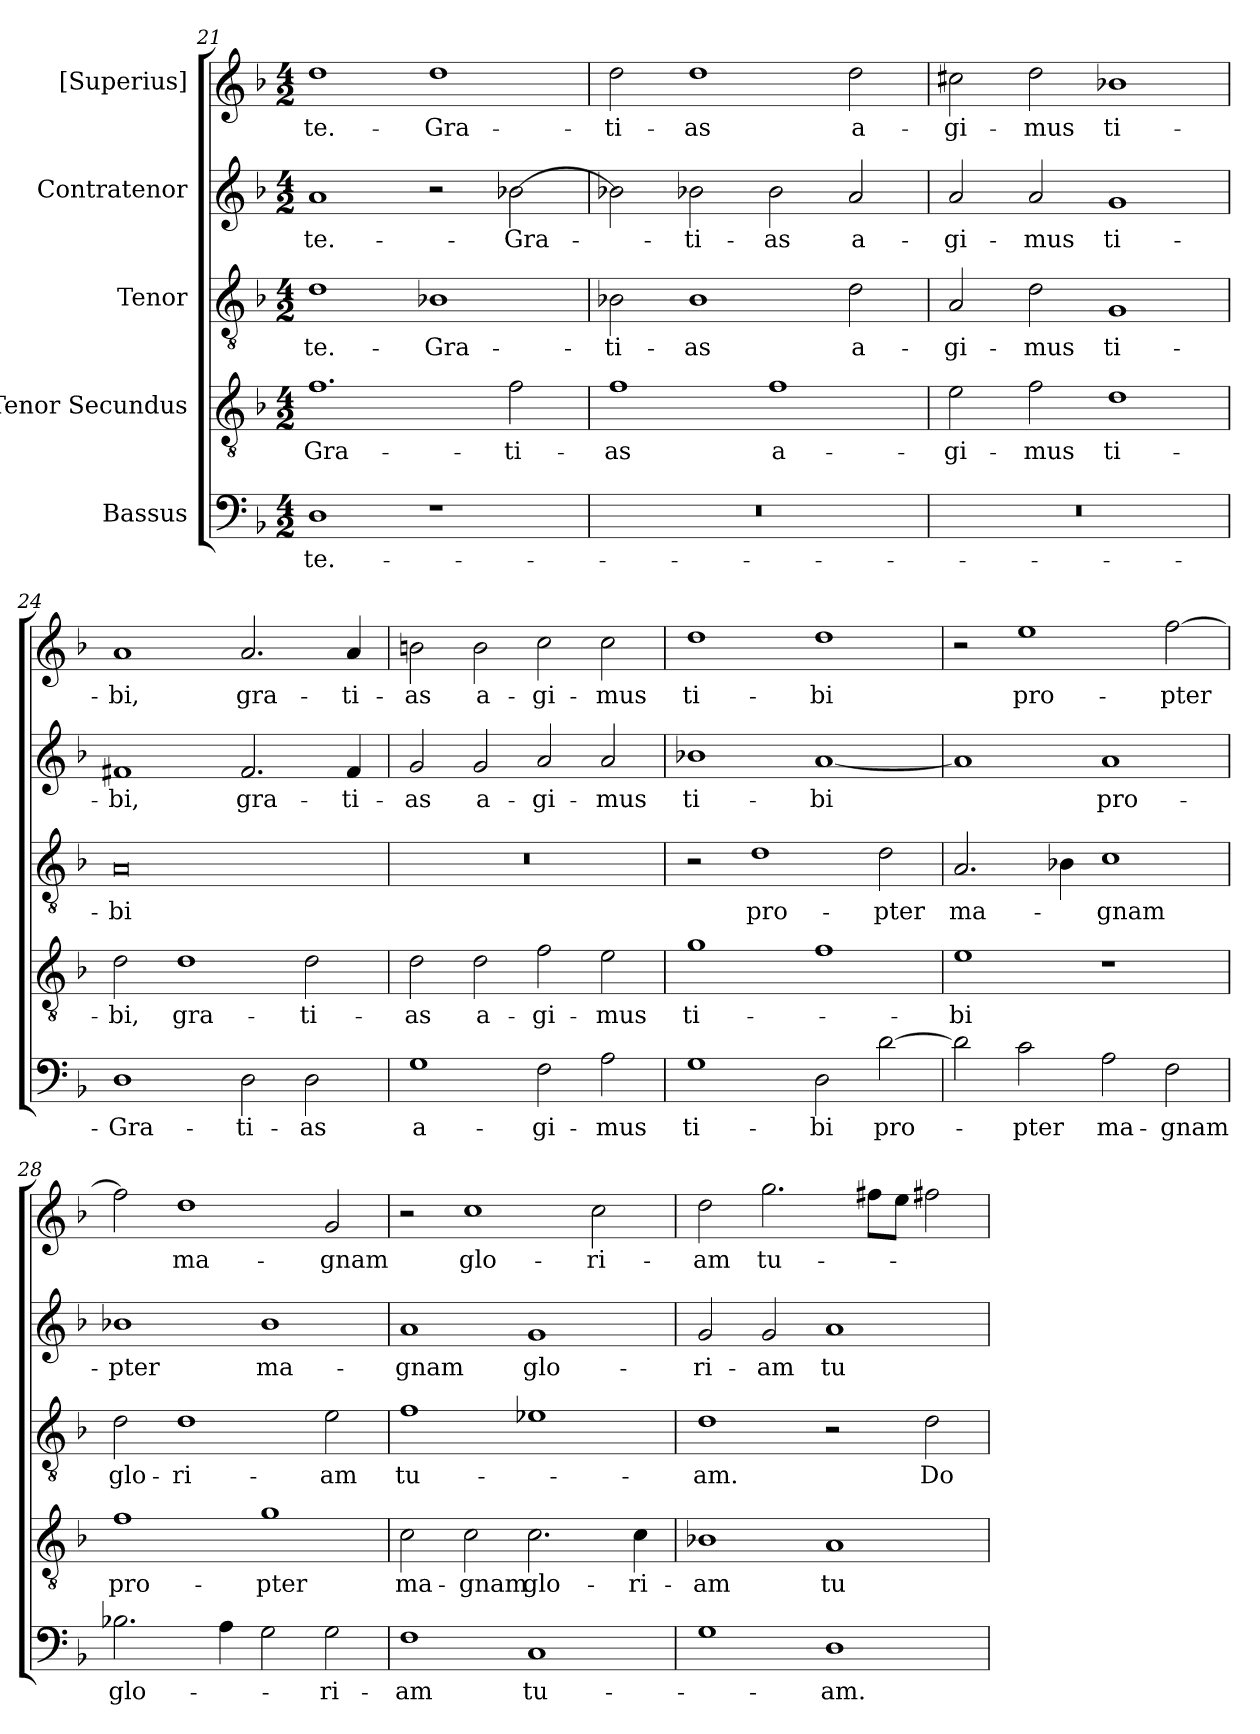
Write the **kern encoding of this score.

**kern	**text	**kern	**text	**kern	**text	**kern	**text	**kern	**text
*part5	*part5	*part4	*part4	*part3	*part3	*part2	*part2	*part1	*part1
*staff5	*staff5	*staff4	*staff4	*staff3	*staff3	*staff2	*staff2	*staff1	*staff1
*I"Bassus	*	*I"Tenor Secundus	*	*I"Tenor	*	*I"Contratenor	*	*I"[Superius]	*
*clefF4	*	*clefGv2	*	*clefGv2	*	*clefG2	*	*clefG2	*
*k[b-]	*	*k[b-]	*	*k[b-]	*	*k[b-]	*	*k[b-]	*
*M4/2	*	*M4/2	*	*M4/2	*	*M4/2	*	*M4/2	*
=21	=21	=21	=21	=21	=21	=21	=21	=21	=21
1D\	te.-	1.f\	Gra-	1d\	te.-	1a/	te.-	1dd\	te.-
1r	.	.	.	1B-X\	Gra-	2r	.	1dd\	Gra-
.	.	2f\	-ti-	.	.	[2b-X\	Gra-	.	.
=22	=22	=22	=22	=22	=22	=22	=22	=22	=22
0r	.	1f\	-as	2B-X\	-ti-	2b-X\]	.	2dd\	-ti-
.	.	.	.	1B-\	-as	2b-X\	-ti-	1dd\	-as
.	.	1f\	a-	.	.	2b-\	-as	.	.
.	.	.	.	2d\	a-	2a/	a-	2dd\	a-
=23	=23	=23	=23	=23	=23	=23	=23	=23	=23
0r	.	2e\	-gi-	2A/	-gi-	2a/	-gi-	2cc#X\	-gi-
.	.	2f\	-mus	2d\	-mus	2a/	-mus	2dd\	-mus
.	.	1d\	ti-	1G/	ti-	1g/	ti-	1b-X\	ti-
=24	=24	=24	=24	=24	=24	=24	=24	=24	=24
1D\	Gra-	2d\	-bi,	0A/	-bi	1f#X/	-bi,	1a/	-bi,
.	.	1d\	gra-	.	.	.	.	.	.
2D\	-ti-	.	.	.	.	2.f#/	gra-	2.a/	gra-
2D\	-as	2d\	-ti-	.	.	.	.	.	.
.	.	.	.	.	.	4f#/	-ti-	4a/	-ti-
=25	=25	=25	=25	=25	=25	=25	=25	=25	=25
1G\	a-	2d\	-as	0r	.	2g/	-as	2b\	-as
.	.	2d\	a-	.	.	2g/	a-	2b\	a-
2F\	-gi-	2f\	-gi-	.	.	2a/	-gi-	2cc\	-gi-
2A\	-mus	2e\	-mus	.	.	2a/	-mus	2cc\	-mus
=26	=26	=26	=26	=26	=26	=26	=26	=26	=26
1G\	ti-	1g\	ti-	2r	.	1b-X\	ti-	1dd\	ti-
.	.	.	.	1d\	pro-	.	.	.	.
2D\	-bi	1f\	.	.	.	[1a/	-bi	1dd\	-bi
[2d\	pro-	.	.	2d\	-pter	.	.	.	.
=27	=27	=27	=27	=27	=27	=27	=27	=27	=27
2d\]	.	1e\	-bi	2.A/	ma-	1a/]	.	2r	.
2c\	-pter	.	.	.	.	.	.	1ee\	pro-
.	.	.	.	4B-X\	.	.	.	.	.
2A\	ma-	1r	.	1c\	-gnam	1a/	pro-	.	.
2F\	-gnam	.	.	.	.	.	.	[2ff\	-pter
=28	=28	=28	=28	=28	=28	=28	=28	=28	=28
2.B-X\	glo-	1f\	pro-	2d\	glo-	1b-X\	-pter	2ff\]	.
.	.	.	.	1d\	-ri-	.	.	1dd\	ma-
4A\	.	.	.	.	.	.	.	.	.
2G\	.	1g\	-pter	.	.	1b-\	ma-	.	.
2G\	-ri-	.	.	2e\	-am	.	.	2g/	-gnam
=29	=29	=29	=29	=29	=29	=29	=29	=29	=29
1F\	-am	2c\	ma-	1f\	tu-	1a/	-gnam	2r	.
.	.	2c\	-gnam	.	.	.	.	1cc\	glo-
1C/	tu-	2.c\	glo-	1e-X\	.	1g/	glo-	.	.
.	.	.	.	.	.	.	.	2cc\	-ri-
.	.	4c\	-ri-	.	.	.	.	.	.
=30	=30	=30	=30	=30	=30	=30	=30	=30	=30
1G\	.	1B-X\	-am	1d\	-am.	2g/	-ri-	2dd\	-am
.	.	.	.	.	.	2g/	-am	2.gg\	tu-
1D\	-am.	1A/	tu-	2r	.	1a/	tu-	.	.
.	.	.	.	.	.	.	.	8ff#X\L	.
.	.	.	.	.	.	.	.	8ee\J	.
.	.	.	.	2d\	Do-	.	.	2ff#X\	.
=	=	=	=	=	=	=	=	=	=
*-	*-	*-	*-	*-	*-	*-	*-	*-	*-
